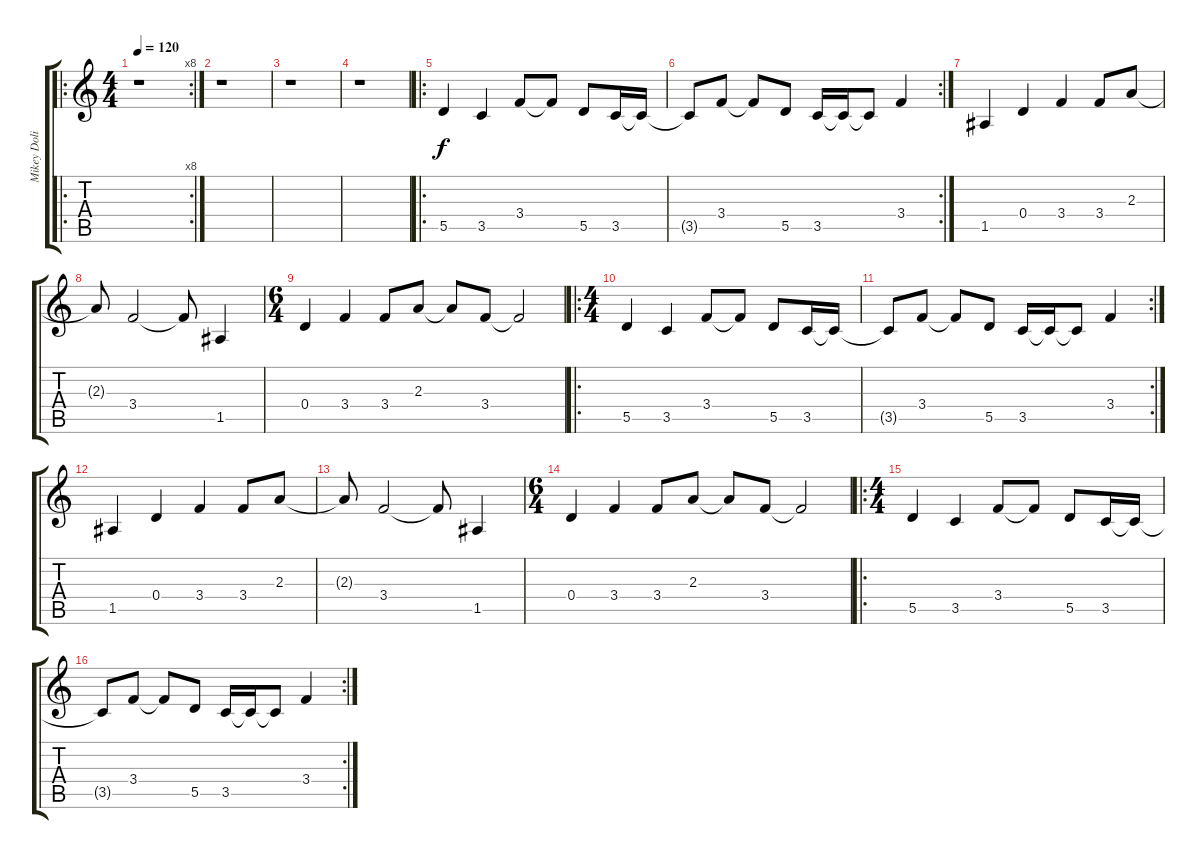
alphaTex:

\track ("Mikey Doling (clean)" "Mikey Doli") {instrument acousticguitarnylon}
\staff {score tabs}
\tuning (E4 B3 G3 D3 A2 D2) {hide}
\ro
\rc 8
\ts (4 4)
\tempo 120
\clef g2
\ks c
r.1{dy f} |
r.1 |
r.1 |
r.1 |
\ro
5.5.4 3.5.4 3.4.8 3.4{t}.8 5.5.8 3.5.16 3.5{t}.16 |
\rc 2
3.5{t}.8 3.4.8 3.4{t}.8 5.5.8 3.5.16 3.5{t}.16 3.5{t}.8 3.4.4 |
1.5.4 0.4.4 3.4.4 3.4.8 2.3.8 |
2.3{t}.8 3.4.2 3.4{t}.8 1.5.4 |
\ts (6 4)
0.4.4 3.4.4 3.4.8 2.3.8 2.3{t}.8 3.4.8 3.4{t}.2 |
\ro
\ts (4 4)
5.5.4 3.5.4 3.4.8 3.4{t}.8 5.5.8 3.5.16 3.5{t}.16 |
\rc 2
3.5{t}.8 3.4.8 3.4{t}.8 5.5.8 3.5.16 3.5{t}.16 3.5{t}.8 3.4.4 |
1.5.4 0.4.4 3.4.4 3.4.8 2.3.8 |
2.3{t}.8 3.4.2 3.4{t}.8 1.5.4 |
\ts (6 4)
0.4.4 3.4.4 3.4.8 2.3.8 2.3{t}.8 3.4.8 3.4{t}.2 |
\ro
\ts (4 4)
5.5.4 3.5.4 3.4.8 3.4{t}.8 5.5.8 3.5.16 3.5{t}.16 |
\rc 2
3.5{t}.8 3.4.8 3.4{t}.8 5.5.8 3.5.16 3.5{t}.16 3.5{t}.8 3.4.4
